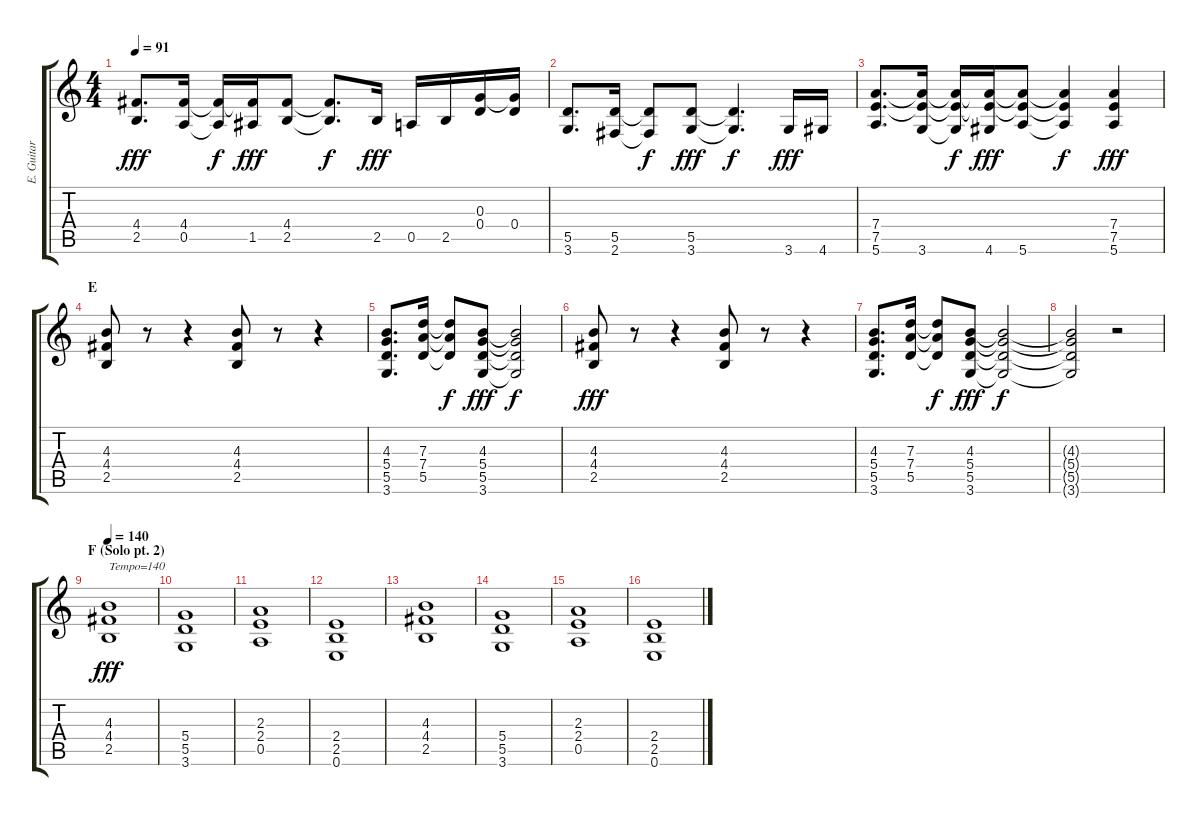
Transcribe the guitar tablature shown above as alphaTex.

\track ("E. Guitar 3 (Rhythm)" "E. Guitar ") {instrument distortionguitar}
\staff {score tabs}
\tuning (E4 B3 G3 D3 A2 E2) {hide}
\ts (4 4)
\tempo 91
\clef g2
\ks c
(4.4 2.5).8{d dy fff} (4.4 0.5).16 (4.4{t} 0.5{t}).16{dy f} (4.4{t} 1.5).16{dy fff} (4.4 2.5).8 (4.4{t} 2.5{t}).8{d dy f} 2.5.16{dy fff} 0.5.16 2.5.16 (0.3 0.4).16 (0.3{t} 0.4).16 |
(5.5 3.6).8{d} (5.5 2.6).16 (5.5{t} 2.6{t}).8{dy f} (5.5 3.6).8{dy fff} (5.5{t} 3.6{t}).4{d dy f} 3.6.16{dy fff} 4.6.16 |
(7.4 7.5 5.6).8{d} (7.4{t} 7.5{t} 3.6).16 (7.4{t} 7.5{t} 3.6{t}).16{dy f} (7.4{t} 7.5{t} 4.6).16{dy fff} (7.4{t} 7.5{t} 5.6).8 (7.4{t} 7.5{t} 5.6{t}).4{dy f} (7.4 7.5 5.6).4{dy fff} |
\section ("" "E")
(4.3 4.4 2.5).8 r.8 r.4 (4.3 4.4 2.5).8 r.8 r.4 |
(4.3 5.4 5.5 3.6).8{d} (7.3 7.4 5.5).16 (7.3{t} 7.4{t} 5.5{t}).8{dy f} (4.3 5.4 5.5 3.6).8{dy fff} (4.3{t} 5.4{t} 5.5{t} 3.6{t}).2{dy f} |
(4.3 4.4 2.5).8{dy fff} r.8 r.4 (4.3 4.4 2.5).8 r.8 r.4 |
(4.3 5.4 5.5 3.6).8{d} (7.3 7.4 5.5).16 (7.3{t} 7.4{t} 5.5{t}).8{dy f} (4.3 5.4 5.5 3.6).8{dy fff} (4.3{t} 5.4{t} 5.5{t} 3.6{t}).2{dy f} |
(4.3{t} 5.4{t} 5.5{t} 3.6{t}).2 r.2 |
\section ("" "F (Solo pt. 2)")
\tempo 140
(4.3 4.4 2.5).1{txt "Tempo=140" dy fff} |
(5.4 5.5 3.6).1 |
(2.3 2.4 0.5).1 |
(2.4 2.5 0.6).1 |
(4.3 4.4 2.5).1 |
(5.4 5.5 3.6).1 |
(2.3 2.4 0.5).1 |
(2.4 2.5 0.6).1
